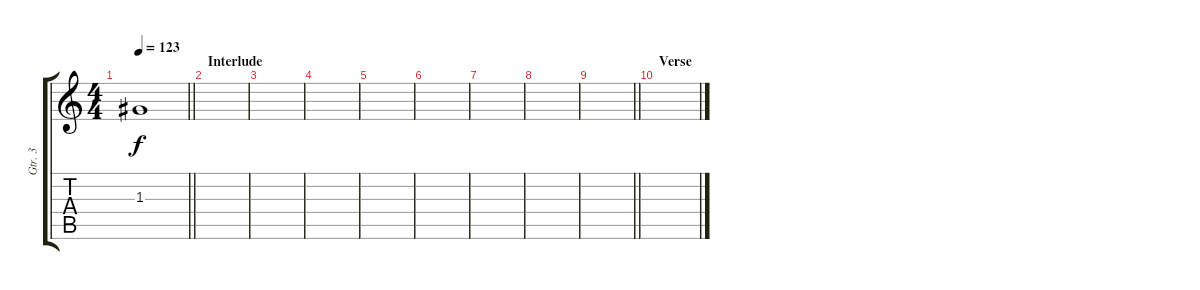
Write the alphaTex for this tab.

\track ("Gtr. 3" "Gtr. 3") {instrument electricguitarjazz}
\staff {score tabs}
\tuning (E4 B3 G3 D3 A2 E2) {hide}
\ts (4 4)
\tempo 123
\clef g2
\barLineRight lightlight
\ks c
1.3{t}.1{dy f} |
\section ("" "Interlude")
|
|
|
|
|
|
|
\barLineRight lightlight
|
\section ("" "Verse")
